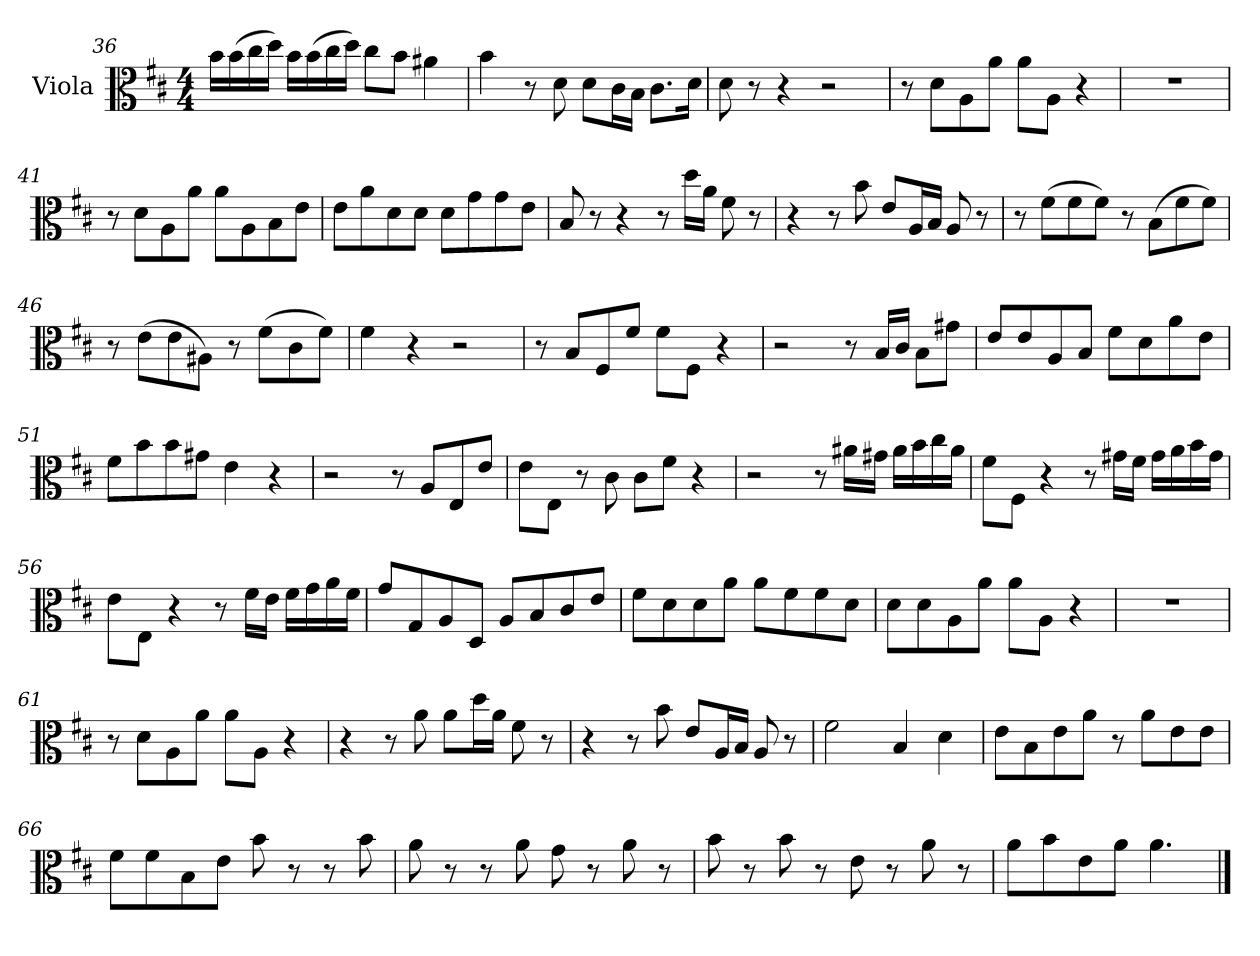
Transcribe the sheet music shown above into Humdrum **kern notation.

**kern
*part1
*staff1
*I"Viola
*I'Vla
!!LO:LB:g=z
*clefC3
*k[f#c#]
*M4/4
=36
16b\LL
(16b\
16cc#\
16dd\JJ)
16b\LL
(16b\
16cc#\
16dd\JJ)
8cc#\L
8b\J
4a#X\
=37
4b\
8r
8d\
8d\L
16c#\L
16B\JJ
8.c#\L
16d\Jk
=38
8d\
8r
4r
2r
!!LO:LB:g=z
=39
8r
8d\L
8A\
8a\J
8a\L
8A\J
4r
=40
1r
=41
8r
8d\L
8A\
8a\J
8a\L
8A\
8B\
8e\J
!!LO:LB:g=z
=42
8e\L
8a\
8d\
8d\J
8d\L
8g\
8g\
8e\J
=43
8B/
8r
4r
8r
16dd\LL
16a\JJ
8f#\
8r
=44
4r
8r
8b\
8e/L
16A/L
16B/JJ
8A/
8r
!!LO:LB:g=z
=45
8r
(8f#\L
8f#\
8f#\J)
8r
(8B\L
8f#\
8f#\J)
=46
8r
(8e\L
8e\
8A#X\J)
8r
(8f#\L
8c#\
8f#\J)
=47
4f#\
4r
2r
!!LO:LB:g=z
=48
8r
8B/L
8F#/
8f#/J
8f#\L
8F#\J
4r
=49
2r
8r
16B/LL
16c#/JJ
8B\L
8g#X\J
=50
8e/L
8e/
8A/
8B/J
8f#\L
8d\
8a\
8e\J
!!LO:LB:g=z
=51
8f#\L
8b\
8b\
8g#X\J
4e\
4r
=52
2r
8r
8A/L
8E/
8e/J
=53
8e\L
8E\J
8r
8c#\
8c#\L
8f#\J
4r
!!LO:LB:g=z
=54
2r
8r
16a#X\LL
16g#X\JJ
16a#\LL
16b\
16cc#\
16a#\JJ
=55
8f#\L
8F#\J
4r
8r
16g#X\LL
16f#\JJ
16g#\LL
16a\
16b\
16g#\JJ
=56
8e\L
8E\J
4r
8r
16f#\LL
16e\JJ
16f#\LL
16g\
16a\
16f#\JJ
!!LO:LB:g=z
=57
8g/L
8G/
8A/
8D/J
8A/L
8B/
8c#/
8e/J
=58
8f#\L
8d\
8d\
8a\J
8a\L
8f#\
8f#\
8d\J
=59
8d\L
8d\
8A\
8a\J
8a\L
8A\J
4r
!!LO:LB:g=z
=60
1r
=61
8r
8d\L
8A\
8a\J
8a\L
8A\J
4r
=62
4r
8r
8a\
8a\L
16dd\L
16a\JJ
8f#\
8r
=63
4r
8r
8b\
8e/L
16A/L
16B/JJ
8A/
8r
!!LO:LB:g=z
=64
2f#\
4B/
4d\
=65
8e\L
8B\
8e\
8a\J
8r
8a\L
8e\
8e\J
=66
8f#\L
8f#\
8B\
8e\J
8b\
8r
8r
8b\
!!LO:PB:g=z
=67
8a\
8r
8r
8a\
8g\
8r
8a\
8r
=68
8b\
8r
8b\
8r
8e\
8r
8a\
8r
=69
8a\L
8b\
8e\
8a\J
4.a>\
==
*-
